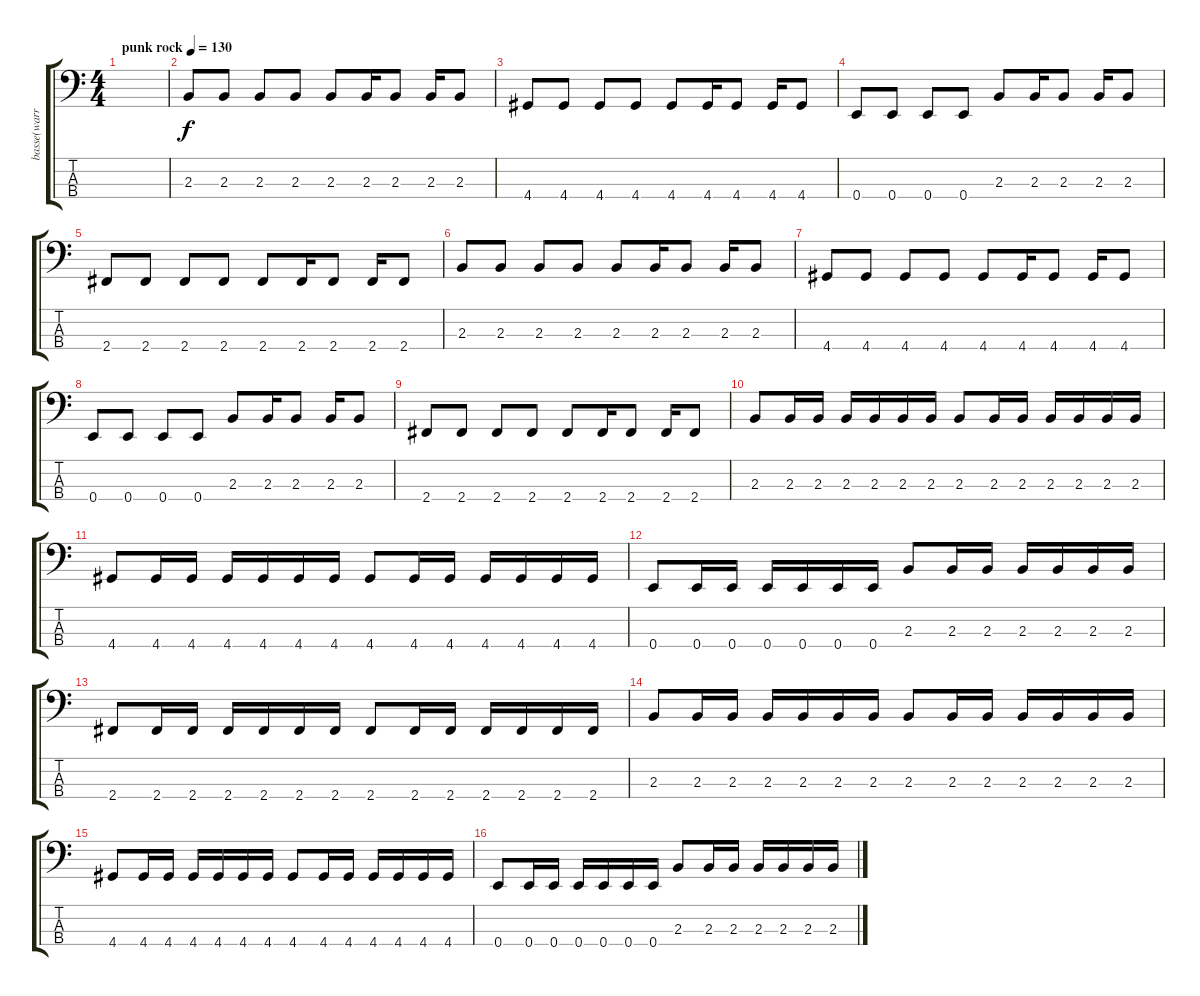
\track ("basse(warren)" "basse(warr") {instrument electricbasspick}
\staff {score tabs}
\tuning (G2 D2 A1 E1) {hide}
\ts (4 4)
\tempo (130 "punk rock")
\clef f4
\ks c
|
2.3.8 2.3.8 2.3.8 2.3.8 2.3.8 2.3.16 2.3.8 2.3.16 2.3.8 |
4.4.8 4.4.8 4.4.8 4.4.8 4.4.8 4.4.16 4.4.8 4.4.16 4.4.8 |
0.4.8 0.4.8 0.4.8 0.4.8 2.3.8 2.3.16 2.3.8 2.3.16 2.3.8 |
2.4.8 2.4.8 2.4.8 2.4.8 2.4.8 2.4.16 2.4.8 2.4.16 2.4.8 |
2.3.8 2.3.8 2.3.8 2.3.8 2.3.8 2.3.16 2.3.8 2.3.16 2.3.8 |
4.4.8 4.4.8 4.4.8 4.4.8 4.4.8 4.4.16 4.4.8 4.4.16 4.4.8 |
0.4.8 0.4.8 0.4.8 0.4.8 2.3.8 2.3.16 2.3.8 2.3.16 2.3.8 |
2.4.8 2.4.8 2.4.8 2.4.8 2.4.8 2.4.16 2.4.8 2.4.16 2.4.8 |
2.3.8 2.3.16 2.3.16 2.3.16 2.3.16 2.3.16 2.3.16 2.3.8 2.3.16 2.3.16 2.3.16 2.3.16 2.3.16 2.3.16 |
4.4.8 4.4.16 4.4.16 4.4.16 4.4.16 4.4.16 4.4.16 4.4.8 4.4.16 4.4.16 4.4.16 4.4.16 4.4.16 4.4.16 |
0.4.8 0.4.16 0.4.16 0.4.16 0.4.16 0.4.16 0.4.16 2.3.8 2.3.16 2.3.16 2.3.16 2.3.16 2.3.16 2.3.16 |
2.4.8 2.4.16 2.4.16 2.4.16 2.4.16 2.4.16 2.4.16 2.4.8 2.4.16 2.4.16 2.4.16 2.4.16 2.4.16 2.4.16 |
2.3.8 2.3.16 2.3.16 2.3.16 2.3.16 2.3.16 2.3.16 2.3.8 2.3.16 2.3.16 2.3.16 2.3.16 2.3.16 2.3.16 |
4.4.8 4.4.16 4.4.16 4.4.16 4.4.16 4.4.16 4.4.16 4.4.8 4.4.16 4.4.16 4.4.16 4.4.16 4.4.16 4.4.16 |
0.4.8 0.4.16 0.4.16 0.4.16 0.4.16 0.4.16 0.4.16 2.3.8 2.3.16 2.3.16 2.3.16 2.3.16 2.3.16 2.3.16
